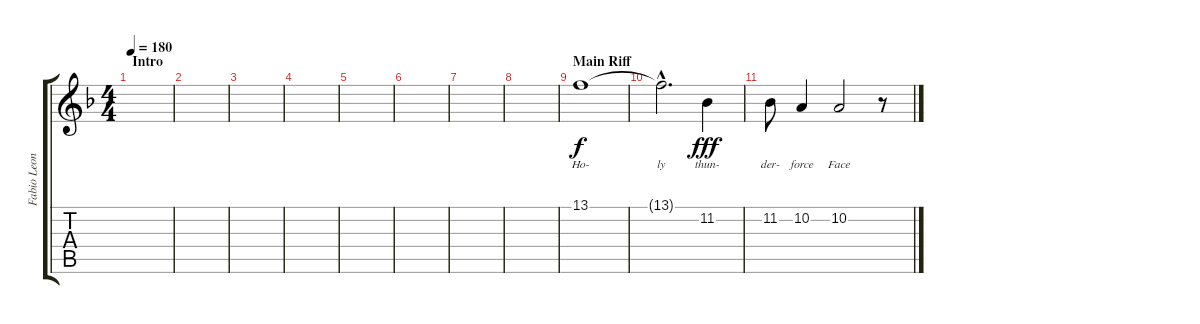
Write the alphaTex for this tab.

\track ("Fabio Leone" "Fabio Leon") {instrument lead2sawtooth}
\staff {score tabs}
\tuning (E4 B3 G3 D3 A2 E2) {hide}
\ts (4 4)
\section ("" "Intro")
\tempo 180
\clef g2
\ks dminor
|
|
|
|
|
|
|
|
\section ("" "Main Riff")
13.1.1{lyrics (0 "Ho-") lyrics (1 "") lyrics (2 "") lyrics (3 "") lyrics (4 "")} |
13.1{hac t}.2{d lyrics (0 "ly") lyrics (1 "") lyrics (2 "") lyrics (3 "") lyrics (4 "") dy f} 11.2.4{lyrics (0 "thun-") lyrics (1 "") lyrics (2 "") lyrics (3 "") lyrics (4 "") dy fff} |
11.2.8{lyrics (0 "der-") lyrics (1 "") lyrics (2 "") lyrics (3 "") lyrics (4 "")} 10.2.4{lyrics (0 "force") lyrics (1 "") lyrics (2 "") lyrics (3 "") lyrics (4 "")} 10.2.2{lyrics (0 "Face") lyrics (1 "") lyrics (2 "") lyrics (3 "") lyrics (4 "")} r.8
